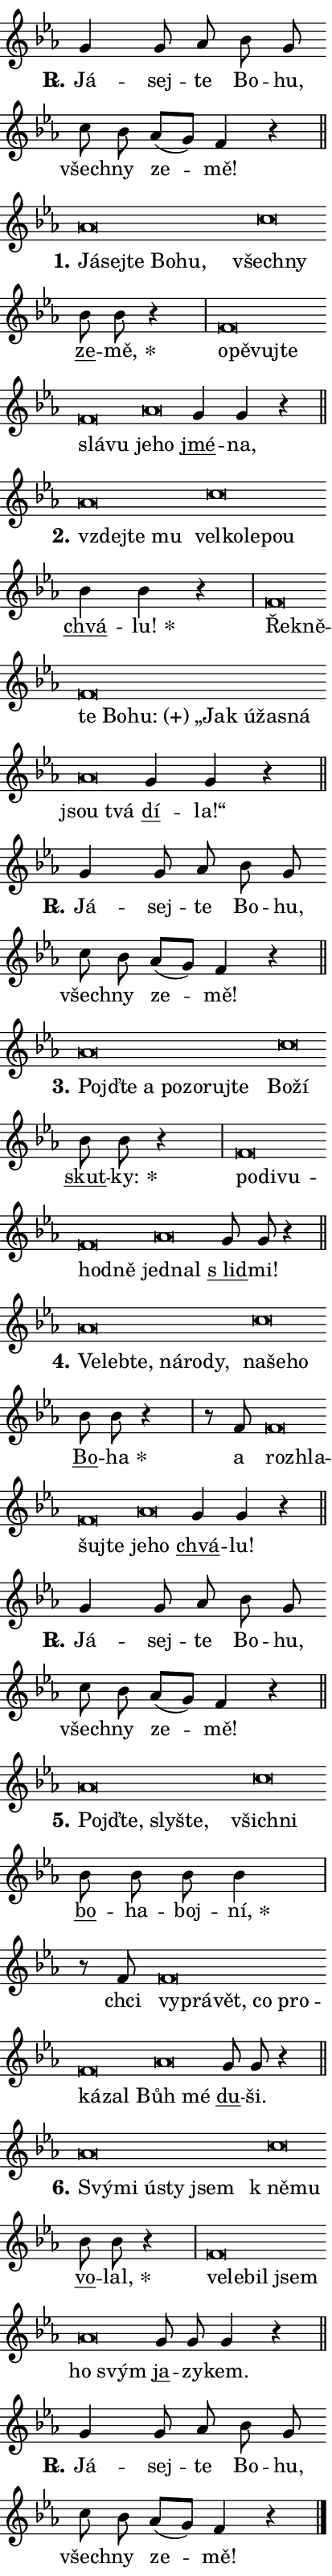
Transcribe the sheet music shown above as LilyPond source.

\version "2.24.0"
\header { tagline = "" }
\paper {
  indent = 0\cm
  top-margin = 0\cm
  right-margin = 0.13\cm % to fit lyric hyphens
  bottom-margin = 0\cm
  left-margin = 0\cm
  paper-width = 7\cm
  page-breaking = #ly:one-page-breaking
  system-system-spacing.basic-distance = #11
  score-system-spacing.basic-distance = #11
  ragged-last = ##f
}


%% Author: Thomas Morley
%% https://lists.gnu.org/archive/html/lilypond-user/2020-05/msg00002.html
#(define (line-position grob)
"Returns position of @var[grob} in current system:
   @code{'start}, if at first time-step
   @code{'end}, if at last time-step
   @code{'middle} otherwise
"
  (let* ((col (ly:item-get-column grob))
         (ln (ly:grob-object col 'left-neighbor))
         (rn (ly:grob-object col 'right-neighbor))
         (col-to-check-left (if (ly:grob? ln) ln col))
         (col-to-check-right (if (ly:grob? rn) rn col))
         (break-dir-left
           (and
             (ly:grob-property col-to-check-left 'non-musical #f)
             (ly:item-break-dir col-to-check-left)))
         (break-dir-right
           (and
             (ly:grob-property col-to-check-right 'non-musical #f)
             (ly:item-break-dir col-to-check-right))))
        (cond ((eqv? 1 break-dir-left) 'start)
              ((eqv? -1 break-dir-right) 'end)
              (else 'middle))))

#(define (tranparent-at-line-position vctor)
  (lambda (grob)
  "Relying on @code{line-position} select the relevant enry from @var{vctor}.
Used to determine transparency,"
    (case (line-position grob)
      ((end) (not (vector-ref vctor 0)))
      ((middle) (not (vector-ref vctor 1)))
      ((start) (not (vector-ref vctor 2))))))

noteHeadBreakVisibility =
#(define-music-function (break-visibility)(vector?)
"Makes @code{NoteHead}s transparent relying on @var{break-visibility}"
#{
  \override NoteHead.transparent =
    #(tranparent-at-line-position break-visibility)
#})

#(define delete-ledgers-for-transparent-note-heads
  (lambda (grob)
    "Reads whether a @code{NoteHead} is transparent.
If so this @code{NoteHead} is removed from @code{'note-heads} from
@var{grob}, which is supposed to be @code{LedgerLineSpanner}.
As a result ledgers are not printed for this @code{NoteHead}"
    (let* ((nhds-array (ly:grob-object grob 'note-heads))
           (nhds-list
             (if (ly:grob-array? nhds-array)
                 (ly:grob-array->list nhds-array)
                 '()))
           ;; Relies on the transparent-property being done before
           ;; Staff.LedgerLineSpanner.after-line-breaking is executed.
           ;; This is fragile ...
           (to-keep
             (remove
               (lambda (nhd)
                 (ly:grob-property nhd 'transparent #f))
               nhds-list)))
      ;; TODO find a better method to iterate over grob-arrays, similiar
      ;; to filter/remove etc for lists
      ;; For now rebuilt from scratch
      (set! (ly:grob-object grob 'note-heads)  '())
      (for-each
        (lambda (nhd)
          (ly:pointer-group-interface::add-grob grob 'note-heads nhd))
        to-keep))))

squashNotes = {
  \override NoteHead.X-extent = #'(-0.2 . 0.2)
  \override NoteHead.Y-extent = #'(-0.75 . 0)
  \override NoteHead.stencil =
    #(lambda (grob)
       (let ((pos (ly:grob-property grob 'staff-position)))
         (begin
           (if (< pos -7) (display "ERROR: Lower brevis then expected\n") (display "OK: Expected brevis position\n"))
           (if (<= pos -6) ly:text-interface::print ly:note-head::print))))
}
unSquashNotes = {
  \revert NoteHead.X-extent
  \revert NoteHead.Y-extent
  \revert NoteHead.stencil
}

hideNotes = \noteHeadBreakVisibility #begin-of-line-visible
unHideNotes = \noteHeadBreakVisibility #all-visible

% work-around for resetting accidentals
% https://lilypond.org/doc/v2.23/Documentation/notation/displaying-rhythms#unmetered-music
cadenzaMeasure = {
  \cadenzaOff
  \partial 1024 s1024
  \cadenzaOn
}

#(define-markup-command (accent layout props text) (markup?)
  "Underline accented syllable"
  (interpret-markup layout props
    #{\markup \override #'(offset . 4.3) \underline { #text }#}))

responsum = \markup \concat {
  "R" \hspace #-1.05 \path #0.1 #'((moveto 0 0.07) (lineto 0.9 0.8)) \hspace #0.05 "."
}

spaceSize = #0.6828661417322834 % exact space size for TeX Gyre Schola

\layout {
  \context {
    \Staff
    \remove "Time_signature_engraver"
    \override LedgerLineSpanner.after-line-breaking = #delete-ledgers-for-transparent-note-heads
  }
  \context {
    \Lyrics {
      \override LyricSpace.minimum-distance = \spaceSize
      \override LyricText.font-name = #"TeX Gyre Schola"
      \override LyricText.font-size = 1
      \override StanzaNumber.font-name = #"TeX Gyre Schola Bold"
      \override StanzaNumber.font-size = 1
    }
  }
  \context {
    \Score 
    \override NoteHead.text =
      #(lambda (grob) 
        (let ((pos (ly:grob-property grob 'staff-position)))
          #{\markup {
            \combine
              \halign #-0.55 \raise #(if (= pos -6) 0 0.5) \override #'(thickness . 2) \draw-line #'(3.2 . 0)
              \musicglyph "noteheads.sM1"
          }#}))
  }
}

% magnetic-lyrics.ily
%
%   written by
%     Jean Abou Samra <jean@abou-samra.fr>
%     Werner Lemberg <wl@gnu.org>
%
%   adapted by
%     Jiri Hon <jiri.hon@gmail.com>
%
% Version 2022-Apr-15

% https://www.mail-archive.com/lilypond-user@gnu.org/msg149350.html

#(define (Left_hyphen_pointer_engraver context)
   "Collect syllable-hyphen-syllable occurrences in lyrics and store
them in properties.  This engraver only looks to the left.  For
example, if the lyrics input is @code{foo -- bar}, it does the
following.

@itemize @bullet
@item
Set the @code{text} property of the @code{LyricHyphen} grob between
@q{foo} and @q{bar} to @code{foo}.

@item
Set the @code{left-hyphen} property of the @code{LyricText} grob with
text @q{foo} to the @code{LyricHyphen} grob between @q{foo} and
@q{bar}.
@end itemize

Use this auxiliary engraver in combination with the
@code{lyric-@/text::@/apply-@/magnetic-@/offset!} hook."
   (let ((hyphen #f)
         (text #f))
     (make-engraver
      (acknowledgers
       ((lyric-syllable-interface engraver grob source-engraver)
        (set! text grob)))
      (end-acknowledgers
       ((lyric-hyphen-interface engraver grob source-engraver)
        ;(when (not (grob::has-interface grob 'lyric-space-interface))
          (set! hyphen grob)));)
      ((stop-translation-timestep engraver)
       (when (and text hyphen)
         (ly:grob-set-object! text 'left-hyphen hyphen))
       (set! text #f)
       (set! hyphen #f)))))

#(define (lyric-text::apply-magnetic-offset! grob)
   "If the space between two syllables is less than the value in
property @code{LyricText@/.details@/.squash-threshold}, move the right
syllable to the left so that it gets concatenated with the left
syllable.

Use this function as a hook for
@code{LyricText@/.after-@/line-@/breaking} if the
@code{Left_@/hyphen_@/pointer_@/engraver} is active."
   (let ((hyphen (ly:grob-object grob 'left-hyphen #f)))
     (when hyphen
       (let ((left-text (ly:spanner-bound hyphen LEFT)))
         (when (grob::has-interface left-text 'lyric-syllable-interface)
           (let* ((common (ly:grob-common-refpoint grob left-text X))
                  (this-x-ext (ly:grob-extent grob common X))
                  (left-x-ext
                   (begin
                     ;; Trigger magnetism for left-text.
                     (ly:grob-property left-text 'after-line-breaking)
                     (ly:grob-extent left-text common X)))
                  ;; `delta` is the gap width between two syllables.
                  (delta (- (interval-start this-x-ext)
                            (interval-end left-x-ext)))
                  (details (ly:grob-property grob 'details))
                  (threshold (assoc-get 'squash-threshold details 0.2)))
             (when (< delta threshold)
               (let* (;; We have to manipulate the input text so that
                      ;; ligatures crossing syllable boundaries are not
                      ;; disabled.  For languages based on the Latin
                      ;; script this is essentially a beautification.
                      ;; However, for non-Western scripts it can be a
                      ;; necessity.
                      (lt (ly:grob-property left-text 'text))
                      (rt (ly:grob-property grob 'text))
                      (is-space (grob::has-interface hyphen 'lyric-space-interface))
                      (space (if is-space " " ""))
                      (extra-delta (if is-space spaceSize 0))
                      ;; Append new syllable.
                      (ltrt-space (if (and (string? lt) (string? rt))
                                (string-append lt space rt)
                                (make-concat-markup (list lt space rt))))
                      ;; Right-align `ltrt` to the right side.
                      (ltrt-space-markup (grob-interpret-markup
                               grob
                               (make-translate-markup
                                (cons (interval-length this-x-ext) 0)
                                (make-right-align-markup ltrt-space)))))
                 (begin
                   ;; Don't print `left-text`.
                   (ly:grob-set-property! left-text 'stencil #f)
                   ;; Set text and stencil (which holds all collected
                   ;; syllables so far) and shift it to the left.
                   (ly:grob-set-property! grob 'text ltrt-space)
                   (ly:grob-set-property! grob 'stencil ltrt-space-markup)
                   (ly:grob-translate-axis! grob (- (- delta extra-delta)) X))))))))))


#(define (lyric-hyphen::displace-bounds-first grob)
   ;; Make very sure this callback isn't triggered too early.
   (let ((left (ly:spanner-bound grob LEFT))
         (right (ly:spanner-bound grob RIGHT)))
     (ly:grob-property left 'after-line-breaking)
     (ly:grob-property right 'after-line-breaking)
     (ly:lyric-hyphen::print grob)))

squashThreshold = #0.4

\layout {
  \context {
    \Lyrics
    \consists #Left_hyphen_pointer_engraver
    \override LyricText.after-line-breaking =
      #lyric-text::apply-magnetic-offset!
    \override LyricHyphen.stencil = #lyric-hyphen::displace-bounds-first
    \override LyricText.details.squash-threshold = \squashThreshold
    \override LyricHyphen.minimum-distance = 0
    \override LyricHyphen.minimum-length = \squashThreshold
  }
}

squashText = \override LyricText.details.squash-threshold = 9999
unSquashText = \override LyricText.details.squash-threshold = \squashThreshold

leftText = \override LyricText.self-alignment-X = #LEFT
unLeftText = \revert LyricText.self-alignment-X

starOffset = #(lambda (grob) 
                (let ((x_offset (ly:self-alignment-interface::aligned-on-x-parent grob)))
                  (if (= x_offset 0) 0 (+ x_offset 1.2))))

star = #(define-music-function (syllable)(string?)
"Append star separator at the end of a syllable"
#{
  \once \override LyricText.X-offset = #starOffset
  \lyricmode { \markup {
    #syllable
    \override #'((font-name . "TeX Gyre Schola Bold")) \hspace #0.2 \lower #0.65 \larger "*"
  } }
#})

starAccent = #(define-music-function (syllable)(string?)
"Append star separator at the end of a syllable and make accent"
#{
  \once \override LyricText.X-offset = #starOffset
  \lyricmode { \markup {
    \accent #syllable
    \override #'((font-name . "TeX Gyre Schola Bold")) \hspace #0.2 \lower #0.65 \larger "*"
  } }
#})

breath = #(define-music-function (syllable)(string?)
"Append breathing indicator at the end of a syllable"
#{
  \lyricmode { \markup { #syllable "+" } }
#})

optionalBreath = #(define-music-function (syllable)(string?)
"Append optional breathing indicator at the end of a syllable"
#{
  \lyricmode { \markup { #syllable "(+)" } }
#})


\score {
    <<
        \new Voice = "melody" { \cadenzaOn \key es \major \relative { g'4 g8 as bes g \bar "" c bes as[( g)] f4 r \cadenzaMeasure \bar "||" \break } }
        \new Lyrics \lyricsto "melody" { \lyricmode { \set stanza = \responsum
Já -- sej -- te Bo -- hu, všech -- ny ze -- mě! } }
    >>
    \layout {}
}

\score {
    <<
        \new Voice = "melody" { \cadenzaOn \key es \major \relative { \squashNotes as'\breve*1/16 \hideNotes \breve*1/16 \bar "" \breve*1/16 \bar "" \breve*1/16 \breve*1/16 \bar "" \unHideNotes \unSquashNotes \squashNotes c\breve*1/16 \hideNotes \breve*1/16 \bar "" \unHideNotes \unSquashNotes \bar "" bes8 bes r4 \cadenzaMeasure \bar "|" \squashNotes f\breve*1/16 \hideNotes \breve*1/16 \bar "" \breve*1/16 \bar "" \breve*1/16 \bar "" \breve*1/16 \breve*1/16 \bar "" \unHideNotes \unSquashNotes \squashNotes as\breve*1/16 \hideNotes \breve*1/16 \bar "" \unHideNotes \unSquashNotes \bar "" g4 g r \cadenzaMeasure \bar "||" \break } }
        \new Lyrics \lyricsto "melody" { \lyricmode { \set stanza = "1."
\leftText Já -- \squashText sej -- te Bo -- hu, \leftText \unLeftText \unSquashText všech -- \squashText ny \unLeftText \unSquashText \markup \accent ze -- \star mě, \leftText o -- \squashText pě -- vuj -- te slá -- vu \leftText \unLeftText \unSquashText je -- \squashText ho \unLeftText \unSquashText \markup \accent jmé -- na, } }
    >>
    \layout {}
}

\score {
    <<
        \new Voice = "melody" { \cadenzaOn \key es \major \relative { \squashNotes as'\breve*1/16 \hideNotes \breve*1/16 \breve*1/16 \bar "" \unHideNotes \unSquashNotes \squashNotes c\breve*1/16 \hideNotes \breve*1/16 \bar "" \breve*1/16 \breve*1/16 \bar "" \unHideNotes \unSquashNotes \bar "" bes4 bes r \cadenzaMeasure \bar "|" \squashNotes f\breve*1/16 \hideNotes \breve*1/16 \bar "" \breve*1/16 \bar "" \breve*1/16 \bar "" \breve*1/16 \bar "" \breve*1/16 \bar "" \breve*1/16 \bar "" \breve*1/16 \breve*1/16 \bar "" \unHideNotes \unSquashNotes \squashNotes as\breve*1/16 \hideNotes \breve*1/16 \bar "" \unHideNotes \unSquashNotes \bar "" g4 g r \cadenzaMeasure \bar "||" \break } }
        \new Lyrics \lyricsto "melody" { \lyricmode { \set stanza = "2."
\leftText vzdej -- \squashText te mu \leftText \unLeftText \unSquashText vel -- \squashText ko -- le -- pou \unLeftText \unSquashText \markup \accent chvá -- \star lu! \leftText Ře -- \squashText kně -- te Bo -- \optionalBreath hu: „Jak ú -- ža -- sná \leftText \unLeftText \unSquashText jsou \squashText tvá \unLeftText \unSquashText \markup \accent dí -- la!“ } }
    >>
    \layout {}
}

\score {
    <<
        \new Voice = "melody" { \cadenzaOn \key es \major \relative { g'4 g8 as bes g \bar "" c bes as[( g)] f4 r \cadenzaMeasure \bar "||" \break } }
        \new Lyrics \lyricsto "melody" { \lyricmode { \set stanza = \responsum
Já -- sej -- te Bo -- hu, všech -- ny ze -- mě! } }
    >>
    \layout {}
}

\score {
    <<
        \new Voice = "melody" { \cadenzaOn \key es \major \relative { \squashNotes as'\breve*1/16 \hideNotes \breve*1/16 \bar "" \breve*1/16 \bar "" \breve*1/16 \bar "" \breve*1/16 \bar "" \breve*1/16 \breve*1/16 \bar "" \unHideNotes \unSquashNotes \squashNotes c\breve*1/16 \hideNotes \breve*1/16 \bar "" \unHideNotes \unSquashNotes \bar "" bes8 bes r4 \cadenzaMeasure \bar "|" \squashNotes f\breve*1/16 \hideNotes \breve*1/16 \bar "" \breve*1/16 \bar "" \breve*1/16 \breve*1/16 \bar "" \unHideNotes \unSquashNotes \squashNotes as\breve*1/16 \hideNotes \breve*1/16 \bar "" \unHideNotes \unSquashNotes \bar "" g8 g r4 \cadenzaMeasure \bar "||" \break } }
        \new Lyrics \lyricsto "melody" { \lyricmode { \set stanza = "3."
\leftText Pojď -- \squashText te a po -- zo -- ruj -- te \leftText \unLeftText \unSquashText Bo -- \squashText ží \unLeftText \unSquashText \markup \accent skut -- \star ky: \leftText po -- \squashText di -- vu -- hod -- ně \leftText \unLeftText \unSquashText jed -- \squashText nal \unLeftText \unSquashText \markup \accent "s lid" -- mi! } }
    >>
    \layout {}
}

\score {
    <<
        \new Voice = "melody" { \cadenzaOn \key es \major \relative { \squashNotes as'\breve*1/16 \hideNotes \breve*1/16 \bar "" \breve*1/16 \bar "" \breve*1/16 \bar "" \breve*1/16 \breve*1/16 \bar "" \unHideNotes \unSquashNotes \squashNotes c\breve*1/16 \hideNotes \breve*1/16 \breve*1/16 \bar "" \unHideNotes \unSquashNotes \bar "" bes8 bes r4 \cadenzaMeasure \bar "|" r8 f8 \squashNotes f\breve*1/16 \hideNotes \breve*1/16 \bar "" \breve*1/16 \breve*1/16 \bar "" \unHideNotes \unSquashNotes \squashNotes as\breve*1/16 \hideNotes \breve*1/16 \bar "" \unHideNotes \unSquashNotes \bar "" g4 g r \cadenzaMeasure \bar "||" \break } }
        \new Lyrics \lyricsto "melody" { \lyricmode { \set stanza = "4."
\leftText Ve -- \squashText leb -- te, ná -- ro -- dy, \leftText \unLeftText \unSquashText na -- \squashText še -- ho \unLeftText \unSquashText \markup \accent Bo -- \star ha a \leftText roz -- \squashText hla -- šuj -- te \leftText \unLeftText \unSquashText je -- \squashText ho \unLeftText \unSquashText \markup \accent chvá -- lu! } }
    >>
    \layout {}
}

\score {
    <<
        \new Voice = "melody" { \cadenzaOn \key es \major \relative { g'4 g8 as bes g \bar "" c bes as[( g)] f4 r \cadenzaMeasure \bar "||" \break } }
        \new Lyrics \lyricsto "melody" { \lyricmode { \set stanza = \responsum
Já -- sej -- te Bo -- hu, všech -- ny ze -- mě! } }
    >>
    \layout {}
}

\score {
    <<
        \new Voice = "melody" { \cadenzaOn \key es \major \relative { \squashNotes as'\breve*1/16 \hideNotes \breve*1/16 \bar "" \breve*1/16 \breve*1/16 \bar "" \unHideNotes \unSquashNotes \squashNotes c\breve*1/16 \hideNotes \breve*1/16 \bar "" \unHideNotes \unSquashNotes \bar "" bes8 bes bes bes4 \cadenzaMeasure \bar "|" r8 f8 \squashNotes f\breve*1/16 \hideNotes \breve*1/16 \bar "" \breve*1/16 \bar "" \breve*1/16 \bar "" \breve*1/16 \bar "" \breve*1/16 \breve*1/16 \bar "" \unHideNotes \unSquashNotes \squashNotes as\breve*1/16 \hideNotes \breve*1/16 \bar "" \unHideNotes \unSquashNotes \bar "" g8 g r4 \cadenzaMeasure \bar "||" \break } }
        \new Lyrics \lyricsto "melody" { \lyricmode { \set stanza = "5."
\leftText Pojď -- \squashText te, sly -- šte, \leftText \unLeftText \unSquashText všich -- \squashText ni \unLeftText \unSquashText \markup \accent bo -- ha -- boj -- \star ní, chci \leftText vy -- \squashText prá -- vět, co pro -- ká -- zal \leftText \unLeftText \unSquashText Bůh \squashText mé \unLeftText \unSquashText \markup \accent du -- ši. } }
    >>
    \layout {}
}

\score {
    <<
        \new Voice = "melody" { \cadenzaOn \key es \major \relative { \squashNotes as'\breve*1/16 \hideNotes \breve*1/16 \bar "" \breve*1/16 \bar "" \breve*1/16 \breve*1/16 \bar "" \unHideNotes \unSquashNotes \squashNotes c\breve*1/16 \hideNotes \breve*1/16 \bar "" \unHideNotes \unSquashNotes \bar "" bes8 bes r4 \cadenzaMeasure \bar "|" \squashNotes f\breve*1/16 \hideNotes \breve*1/16 \bar "" \breve*1/16 \breve*1/16 \bar "" \unHideNotes \unSquashNotes \squashNotes as\breve*1/16 \hideNotes \breve*1/16 \bar "" \unHideNotes \unSquashNotes \bar "" g8 g g4 r \cadenzaMeasure \bar "||" \break } }
        \new Lyrics \lyricsto "melody" { \lyricmode { \set stanza = "6."
\leftText Svý -- \squashText mi ú -- sty jsem \leftText \unLeftText \unSquashText "k ně" -- \squashText mu \unLeftText \unSquashText \markup \accent vo -- \star lal, \leftText ve -- \squashText le -- bil jsem \leftText \unLeftText \unSquashText ho \squashText svým \unLeftText \unSquashText \markup \accent ja -- zy -- kem. } }
    >>
    \layout {}
}

\score {
    <<
        \new Voice = "melody" { \cadenzaOn \key es \major \relative { g'4 g8 as bes g \bar "" c bes as[( g)] f4 r \cadenzaMeasure \bar "||" \break } \bar "|." }
        \new Lyrics \lyricsto "melody" { \lyricmode { \set stanza = \responsum
Já -- sej -- te Bo -- hu, všech -- ny ze -- mě! } }
    >>
    \layout {}
}
